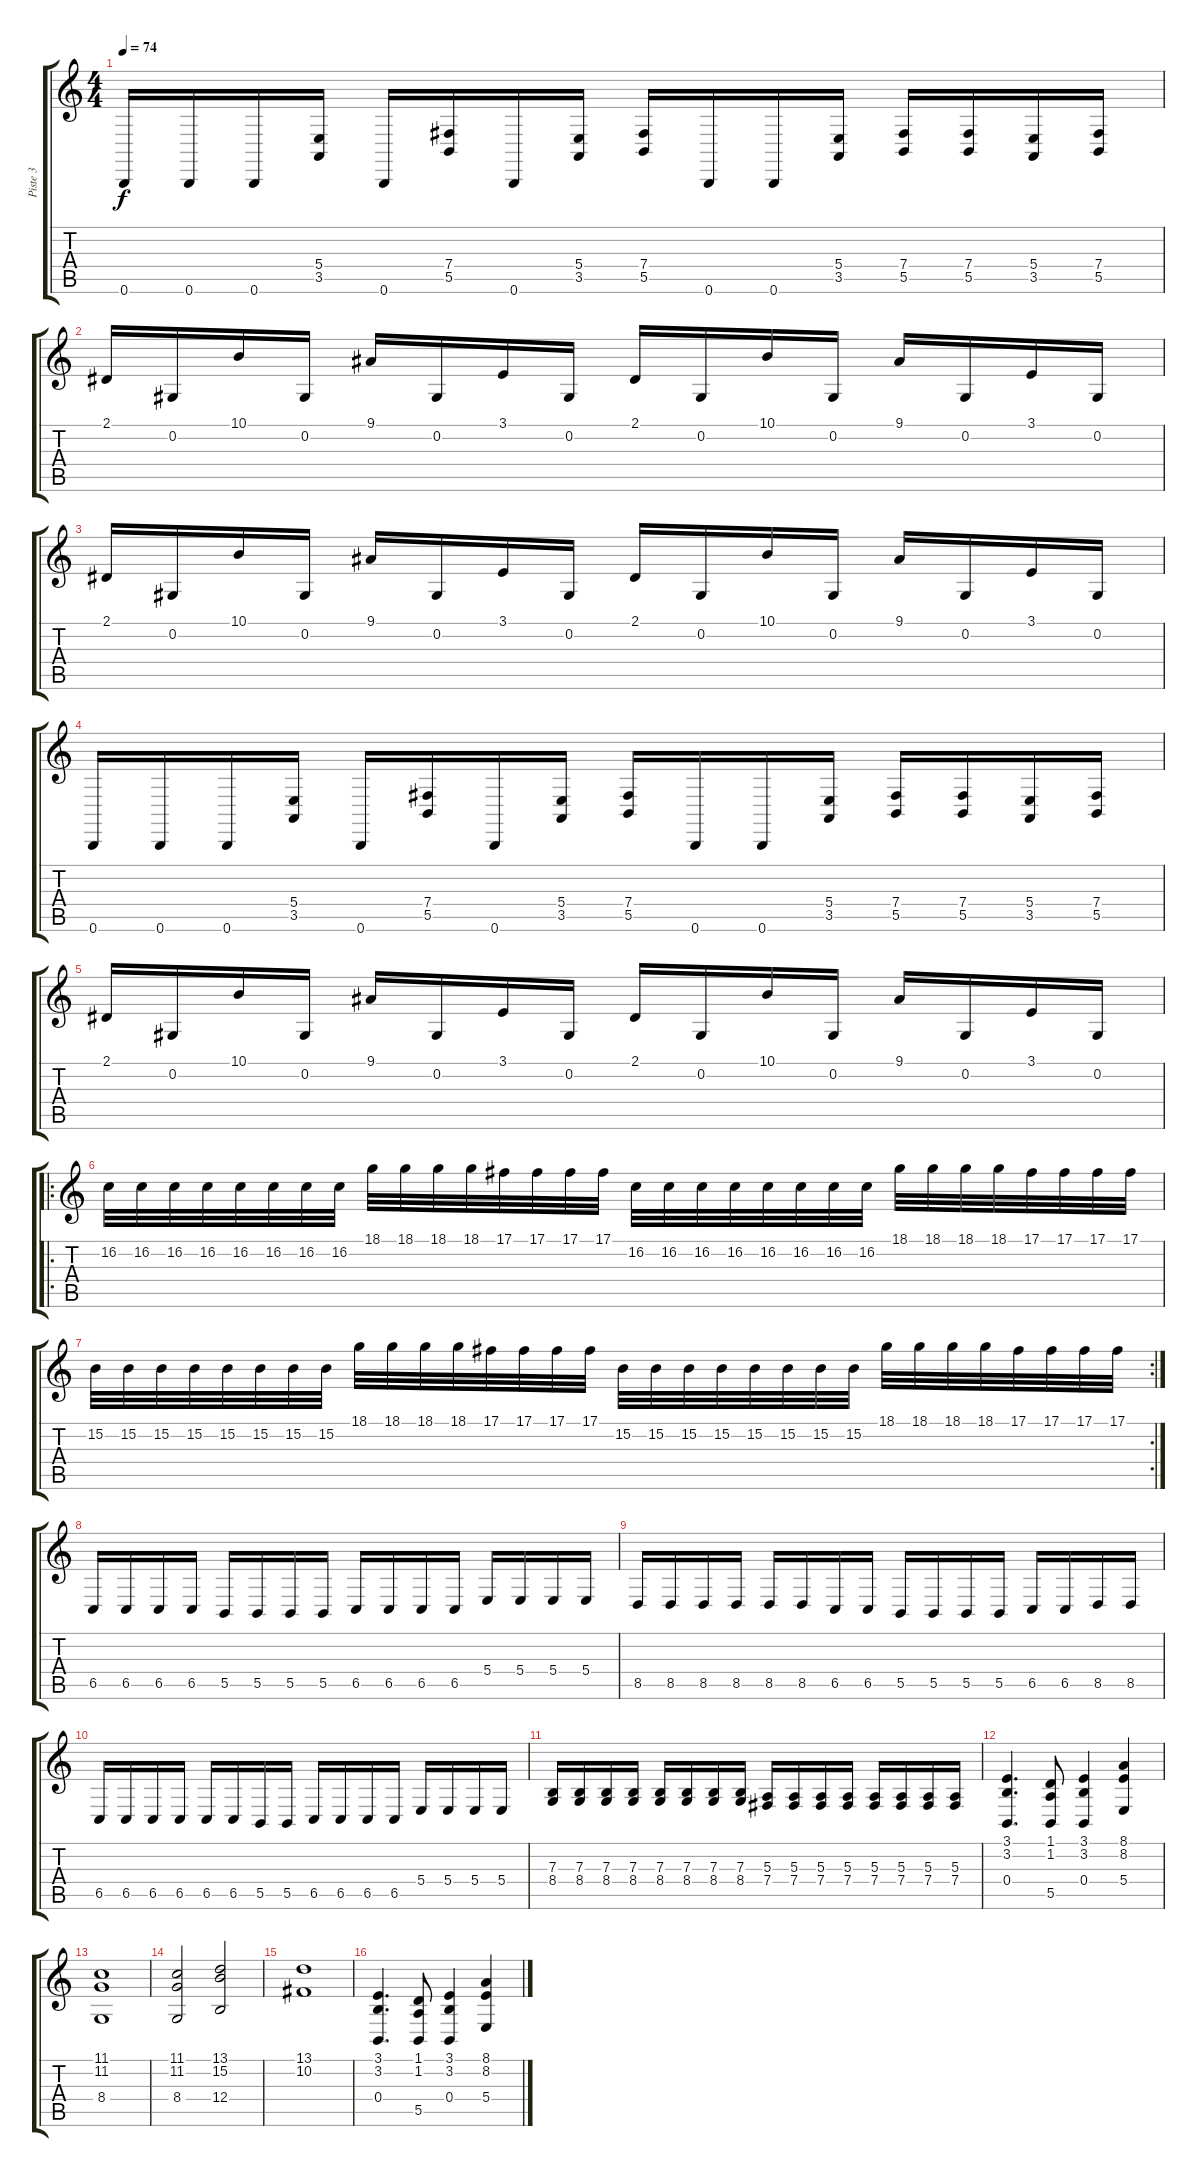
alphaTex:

\track ("Piste 3" "Piste 3") {instrument voiceoohs}
\staff {score tabs}
\tuning (Db4 Ab3 E3 B2 Gb2 B1) {hide}
\ts (4 4)
\tempo 74
\clef g2
\ks c
0.6.16{dy f} 0.6.16 0.6.16 (5.4 3.5).16 0.6.16 (7.4 5.5).16 0.6.16 (5.4 3.5).16 (7.4 5.5).16 0.6.16 0.6.16 (5.4 3.5).16 (7.4 5.5).16 (7.4 5.5).16 (5.4 3.5).16 (7.4 5.5).16 |
2.1.16 0.2.16 10.1.16 0.2.16 9.1.16 0.2.16 3.1.16 0.2.16 2.1.16 0.2.16 10.1.16 0.2.16 9.1.16 0.2.16 3.1.16 0.2.16 |
2.1.16 0.2.16 10.1.16 0.2.16 9.1.16 0.2.16 3.1.16 0.2.16 2.1.16 0.2.16 10.1.16 0.2.16 9.1.16 0.2.16 3.1.16 0.2.16 |
0.6.16 0.6.16 0.6.16 (5.4 3.5).16 0.6.16 (7.4 5.5).16 0.6.16 (5.4 3.5).16 (7.4 5.5).16 0.6.16 0.6.16 (5.4 3.5).16 (7.4 5.5).16 (7.4 5.5).16 (5.4 3.5).16 (7.4 5.5).16 |
2.1.16 0.2.16 10.1.16 0.2.16 9.1.16 0.2.16 3.1.16 0.2.16 2.1.16 0.2.16 10.1.16 0.2.16 9.1.16 0.2.16 3.1.16 0.2.16 |
\ro
16.2.32{volume 10 instrument lead1square} 16.2.32 16.2.32 16.2.32 16.2.32 16.2.32 16.2.32 16.2.32 18.1.32 18.1.32 18.1.32 18.1.32 17.1.32 17.1.32 17.1.32 17.1.32 16.2.32 16.2.32 16.2.32 16.2.32 16.2.32 16.2.32 16.2.32 16.2.32 18.1.32 18.1.32 18.1.32 18.1.32 17.1.32 17.1.32 17.1.32 17.1.32 |
\rc 2
15.2.32 15.2.32 15.2.32 15.2.32 15.2.32 15.2.32 15.2.32 15.2.32 18.1.32 18.1.32 18.1.32 18.1.32 17.1.32 17.1.32 17.1.32 17.1.32 15.2.32 15.2.32 15.2.32 15.2.32 15.2.32 15.2.32 15.2.32 15.2.32 18.1.32 18.1.32 18.1.32 18.1.32 17.1.32 17.1.32 17.1.32 17.1.32 |
6.5.16 6.5.16 6.5.16 6.5.16 5.5.16 5.5.16 5.5.16 5.5.16 6.5.16 6.5.16 6.5.16 6.5.16 5.4.16 5.4.16 5.4.16 5.4.16 |
8.5.16 8.5.16 8.5.16 8.5.16 8.5.16 8.5.16 6.5.16 6.5.16 5.5.16 5.5.16 5.5.16 5.5.16 6.5.16 6.5.16 8.5.16 8.5.16 |
6.5.16 6.5.16 6.5.16 6.5.16 6.5.16 6.5.16 5.5.16 5.5.16 6.5.16 6.5.16 6.5.16 6.5.16 5.4.16 5.4.16 5.4.16 5.4.16 |
(7.3 8.4).16 (7.3 8.4).16 (7.3 8.4).16 (7.3 8.4).16 (7.3 8.4).16 (7.3 8.4).16 (7.3 8.4).16 (7.3 8.4).16 (5.3 7.4).16 (5.3 7.4).16 (5.3 7.4).16 (5.3 7.4).16 (5.3 7.4).16 (5.3 7.4).16 (5.3 7.4).16 (5.3 7.4).16 |
(3.1 3.2 0.4).4{d} (1.1 1.2 5.5).8 (3.1 3.2 0.4).4 (8.1 8.2 5.4).4 |
(11.1 11.2 8.4).1 |
(11.1 11.2 8.4).2 (13.1 15.2 12.4).2 |
(13.1 10.2).1 |
(3.1 3.2 0.4).4{d} (1.1 1.2 5.5).8 (3.1 3.2 0.4).4 (8.1 8.2 5.4).4
